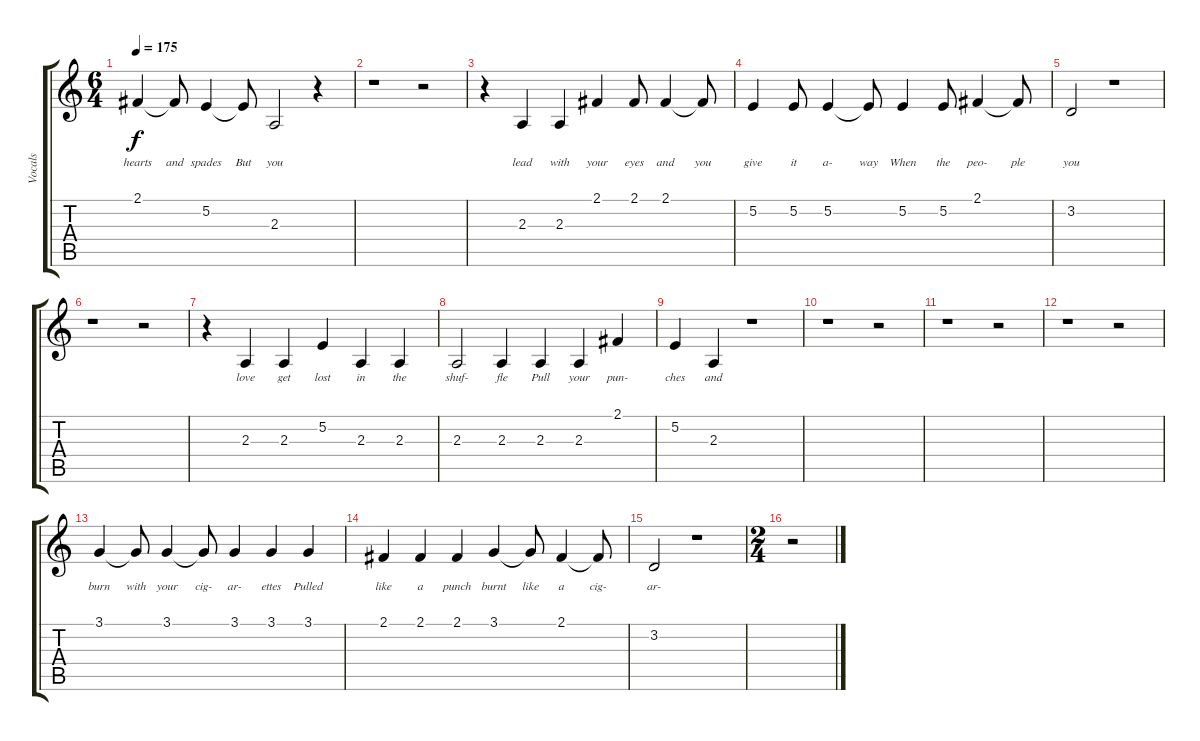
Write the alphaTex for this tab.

\track ("Vocals" "Vocals") {instrument lead6voice}
\staff {score tabs}
\tuning (E4 B3 G3 D3 A2 D2) {hide}
\ts (6 4)
\tempo 175
\clef g2
\ks c
2.1.4{lyrics (0 "") lyrics (1 "hearts") lyrics (2 "") lyrics (3 "") lyrics (4 "") dy f} 2.1{t}.8{lyrics (0 "") lyrics (1 "and") lyrics (2 "") lyrics (3 "") lyrics (4 "")} 5.2.4{lyrics (0 "") lyrics (1 "spades") lyrics (2 "") lyrics (3 "") lyrics (4 "")} 5.2{t}.8{lyrics (0 "") lyrics (1 "But") lyrics (2 "") lyrics (3 "") lyrics (4 "")} 2.3.2{lyrics (0 "") lyrics (1 "you") lyrics (2 "") lyrics (3 "") lyrics (4 "")} r.4 |
r.1 r.2 |
r.4 2.3.4{lyrics (0 "") lyrics (1 "lead") lyrics (2 "") lyrics (3 "") lyrics (4 "")} 2.3.4{lyrics (0 "") lyrics (1 "with") lyrics (2 "") lyrics (3 "") lyrics (4 "")} 2.1.4{lyrics (0 "") lyrics (1 "your") lyrics (2 "") lyrics (3 "") lyrics (4 "")} 2.1.8{lyrics (0 "") lyrics (1 "eyes") lyrics (2 "") lyrics (3 "") lyrics (4 "")} 2.1.4{lyrics (0 "") lyrics (1 "and") lyrics (2 "") lyrics (3 "") lyrics (4 "")} 2.1{t}.8{lyrics (0 "") lyrics (1 "you") lyrics (2 "") lyrics (3 "") lyrics (4 "")} |
5.2.4{lyrics (0 "") lyrics (1 "give") lyrics (2 "") lyrics (3 "") lyrics (4 "")} 5.2.8{lyrics (0 "") lyrics (1 "it") lyrics (2 "") lyrics (3 "") lyrics (4 "")} 5.2.4{lyrics (0 "") lyrics (1 "a-") lyrics (2 "") lyrics (3 "") lyrics (4 "")} 5.2{t}.8{lyrics (0 "") lyrics (1 "way") lyrics (2 "") lyrics (3 "") lyrics (4 "")} 5.2.4{lyrics (0 "") lyrics (1 "When") lyrics (2 "") lyrics (3 "") lyrics (4 "")} 5.2.8{lyrics (0 "") lyrics (1 "the") lyrics (2 "") lyrics (3 "") lyrics (4 "")} 2.1.4{lyrics (0 "") lyrics (1 "peo-") lyrics (2 "") lyrics (3 "") lyrics (4 "")} 2.1{t}.8{lyrics (0 "") lyrics (1 "ple") lyrics (2 "") lyrics (3 "") lyrics (4 "")} |
3.2.2{lyrics (0 "") lyrics (1 "you") lyrics (2 "") lyrics (3 "") lyrics (4 "")} r.1 |
r.1 r.2 |
r.4 2.3.4{lyrics (0 "") lyrics (1 "love") lyrics (2 "") lyrics (3 "") lyrics (4 "")} 2.3.4{lyrics (0 "") lyrics (1 "get") lyrics (2 "") lyrics (3 "") lyrics (4 "")} 5.2.4{lyrics (0 "") lyrics (1 "lost") lyrics (2 "") lyrics (3 "") lyrics (4 "")} 2.3.4{lyrics (0 "") lyrics (1 "in") lyrics (2 "") lyrics (3 "") lyrics (4 "")} 2.3.4{lyrics (0 "") lyrics (1 "the") lyrics (2 "") lyrics (3 "") lyrics (4 "")} |
2.3.2{lyrics (0 "") lyrics (1 "shuf-") lyrics (2 "") lyrics (3 "") lyrics (4 "")} 2.3.4{lyrics (0 "") lyrics (1 "fle") lyrics (2 "") lyrics (3 "") lyrics (4 "")} 2.3.4{lyrics (0 "") lyrics (1 "Pull") lyrics (2 "") lyrics (3 "") lyrics (4 "")} 2.3.4{lyrics (0 "") lyrics (1 "your") lyrics (2 "") lyrics (3 "") lyrics (4 "")} 2.1.4{lyrics (0 "") lyrics (1 "pun-") lyrics (2 "") lyrics (3 "") lyrics (4 "")} |
5.2.4{lyrics (0 "") lyrics (1 "ches") lyrics (2 "") lyrics (3 "") lyrics (4 "")} 2.3.4{lyrics (0 "") lyrics (1 "and") lyrics (2 "") lyrics (3 "") lyrics (4 "")} r.1 |
r.1 r.2 |
r.1 r.2 |
r.1 r.2 |
3.1.4{lyrics (0 "") lyrics (1 "burn") lyrics (2 "") lyrics (3 "") lyrics (4 "")} 3.1{t}.8{lyrics (0 "") lyrics (1 "with") lyrics (2 "") lyrics (3 "") lyrics (4 "")} 3.1.4{lyrics (0 "") lyrics (1 "your") lyrics (2 "") lyrics (3 "") lyrics (4 "")} 3.1{t}.8{lyrics (0 "") lyrics (1 "cig-") lyrics (2 "") lyrics (3 "") lyrics (4 "")} 3.1.4{lyrics (0 "") lyrics (1 "ar-") lyrics (2 "") lyrics (3 "") lyrics (4 "")} 3.1.4{lyrics (0 "") lyrics (1 "ettes") lyrics (2 "") lyrics (3 "") lyrics (4 "")} 3.1.4{lyrics (0 "") lyrics (1 "Pulled") lyrics (2 "") lyrics (3 "") lyrics (4 "")} |
2.1.4{lyrics (0 "") lyrics (1 "like") lyrics (2 "") lyrics (3 "") lyrics (4 "")} 2.1.4{lyrics (0 "") lyrics (1 "a") lyrics (2 "") lyrics (3 "") lyrics (4 "")} 2.1.4{lyrics (0 "") lyrics (1 "punch") lyrics (2 "") lyrics (3 "") lyrics (4 "")} 3.1.4{lyrics (0 "") lyrics (1 "burnt") lyrics (2 "") lyrics (3 "") lyrics (4 "")} 3.1{t}.8{lyrics (0 "") lyrics (1 "like") lyrics (2 "") lyrics (3 "") lyrics (4 "")} 2.1.4{lyrics (0 "") lyrics (1 "a") lyrics (2 "") lyrics (3 "") lyrics (4 "")} 2.1{t}.8{lyrics (0 "") lyrics (1 "cig-") lyrics (2 "") lyrics (3 "") lyrics (4 "")} |
3.2.2{lyrics (0 "") lyrics (1 "ar-") lyrics (2 "") lyrics (3 "") lyrics (4 "")} r.1 |
\ts (2 4)
r.2
